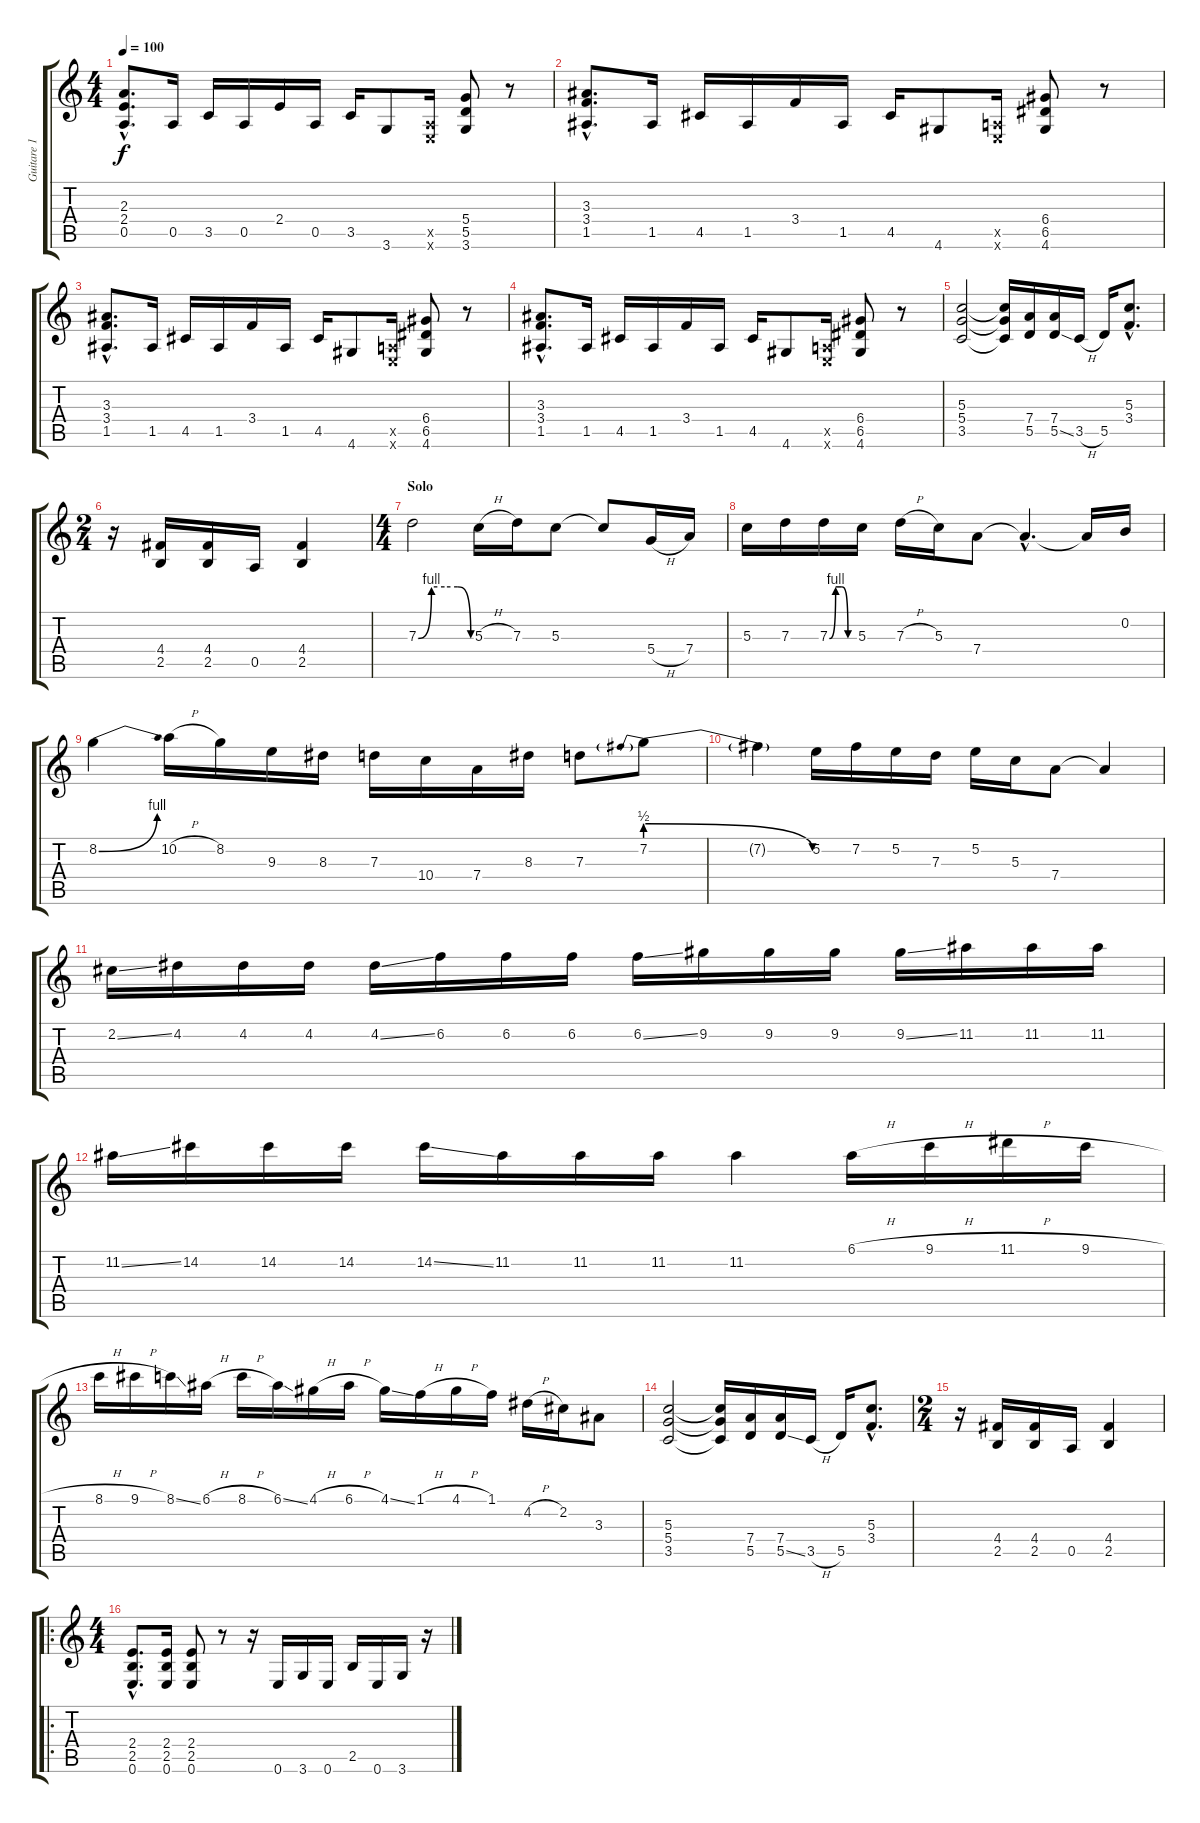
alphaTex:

\track ("Guitare 1" "Guitare 1") {instrument distortionguitar}
\staff {score tabs}
\tuning (E4 B3 G3 D3 A2 E2) {hide}
\ts (4 4)
\tempo 100
\clef g2
\ks c
(2.3{hac} 2.4{hac} 0.5{hac}).8{d dy f} 0.5.16 3.5.16 0.5.16 2.4.16 0.5.16 3.5.16 3.6.8 (0.5{x} 0.6{x}).16 (5.4 5.5 3.6).8 r.8 |
(3.3{hac} 3.4{hac} 1.5{hac}).8{d} 1.5.16 4.5.16 1.5.16 3.4.16 1.5.16 4.5.16 4.6.8 (0.5{x} 0.6{x}).16 (6.4 6.5 4.6).8 r.8 |
(3.3{hac} 3.4{hac} 1.5{hac}).8{d} 1.5.16 4.5.16 1.5.16 3.4.16 1.5.16 4.5.16 4.6.8 (0.5{x} 0.6{x}).16 (6.4 6.5 4.6).8 r.8 |
(3.3{hac} 3.4{hac} 1.5{hac}).8{d} 1.5.16 4.5.16 1.5.16 3.4.16 1.5.16 4.5.16 4.6.8 (0.5{x} 0.6{x}).16 (6.4 6.5 4.6).8 r.8 |
(5.3 5.4 3.5).2 (5.3{t} 5.4{t} 3.5{t}).16 (7.4 5.5).16 (7.4 5.5{ss}).16 3.5{h}.16 5.5.16 (5.3{hac} 3.4{hac}).8{d} |
\ts (2 4)
r.16 (4.4 2.5).16 (4.4 2.5).16 0.5.16 (4.4 2.5).4 |
\ts (4 4)
\section ("" "Solo")
7.3{be (custom 0 0 15 4 30 4 45 4 60 0)}.2 5.3{h}.16 7.3.16 5.3.8 5.3{t}.8 5.4{h}.16 7.4.16 |
5.3.16 7.3.16 7.3{be (custom 0 0 15 4 30 4 45 0 60 0)}.16 5.3.16 7.3{h}.16 5.3.16 7.4.8 7.4{hac t}.4{d} 7.4{t}.16 0.2.16 |
8.2{be (bend 0 0 60 4)}.4 10.2{h}.16 8.2.16 9.3.16 8.3.16 7.3.16 10.4.16 7.4.16 8.3.16 7.3.8 7.2{be (prebendrelease 0 2 60 0)}.8 |
7.2{t}.4 5.2.16 7.2.16 5.2.16 7.3.16 5.2.16 5.3.16 7.4.8 7.4{t}.4 |
2.2{ss}.16 4.2.16 4.2.16 4.2.16 4.2{ss}.16 6.2.16 6.2.16 6.2.16 6.2{ss}.16 9.2.16 9.2.16 9.2.16 9.2{ss}.16 11.2.16 11.2.16 11.2.16 |
11.2{ss}.16 14.2.16 14.2.16 14.2.16 14.2{ss}.16 11.2.16 11.2.16 11.2.16 11.2.4 6.1{h}.16 9.1{h}.16 11.1{h}.16 9.1{h}.16 |
8.1{h}.16 9.1{h}.16 8.1{ss}.16 6.1{h}.16 8.1{h}.16 6.1{ss}.16 4.1{h}.16 6.1{h}.16 4.1{ss}.16 1.1{h}.16 4.1{h}.16 1.1.16 4.2{h}.16 2.2.16 3.3.8 |
(5.3 5.4 3.5).2 (5.3{t} 5.4{t} 3.5{t}).16 (7.4 5.5).16 (7.4 5.5{ss}).16 3.5{h}.16 5.5.16 (5.3{hac} 3.4{hac}).8{d} |
\ts (2 4)
r.16 (4.4 2.5).16 (4.4 2.5).16 0.5.16 (4.4 2.5).4 |
\ro
\ts (4 4)
(2.4{hac} 2.5{hac} 0.6{hac}).8{d} (2.4 2.5 0.6).16 (2.4 2.5 0.6).8 r.8 r.16 0.6.16 3.6.16 0.6.16 2.5.16 0.6.16 3.6.16 r.16
